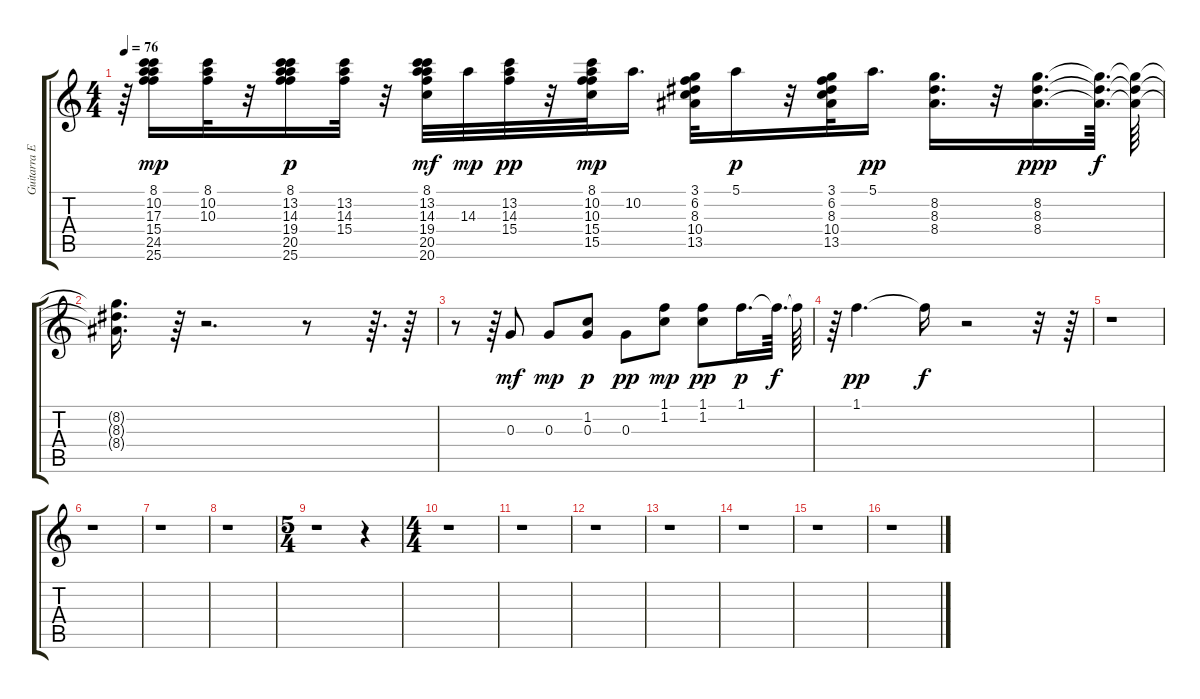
\track ("Guitarra Electrica - Delay 1" "Guitarra E") {instrument electricguitarjazz}
\staff {score tabs}
\tuning (E4 B3 G3 D3 A2 E2) {hide}
\ts (4 4)
\tempo 76
\clef g2
\ks c
r.64{dy mp} (8.1 10.2 17.3 15.4 24.5 25.6).16 (8.1 10.2 10.3).32 r.32 (8.1 13.2 14.3 19.4 20.5 25.6).16{dy p} (13.2 14.3 15.4).32 r.32 (8.1 13.2 14.3 19.4 20.5 20.6).32{dy mf} 14.3.32{dy mp} (13.2 14.3 15.4).32{dy pp} r.32 (8.1 10.2 10.3 15.4 15.5).32{dy mp} 10.2.16{d} (3.1 6.2 8.3 10.4 13.5).32 5.1.16{dy p} r.32 (3.1 6.2 8.3 10.4 13.5).32 5.1.16{d dy pp} (8.2 8.3 8.4).16{d} r.32 (8.2 8.3 8.4).16{d dy ppp} (8.2{t} 8.3{t} 8.4{t}).64{d dy f} (8.2{t} 8.3{t} 8.4{t}).64 |
(8.2{t} 8.3{t} 8.4{t}).16{d} r.64 r.2{d} r.8 r.64{d} r.64 |
r.8 r.64 0.3.8{dy mf} 0.3.8{dy mp} (1.2 0.3).8{dy p} 0.3.8{dy pp} (1.1 1.2).8{dy mp} (1.1 1.2).8{dy pp} 1.1.16{d dy p} 1.1{t}.64{d dy f} 1.1{t}.64 |
r.64 1.1.4{d dy pp} 1.1{t}.16{dy f} r.2 r.32 r.64 |
r.1 |
r.1 |
r.1 |
r.1 |
\ts (5 4)
r.1 r.4 |
\ts (4 4)
r.1 |
r.1 |
r.1 |
r.1 |
r.1 |
r.1 |
r.1
